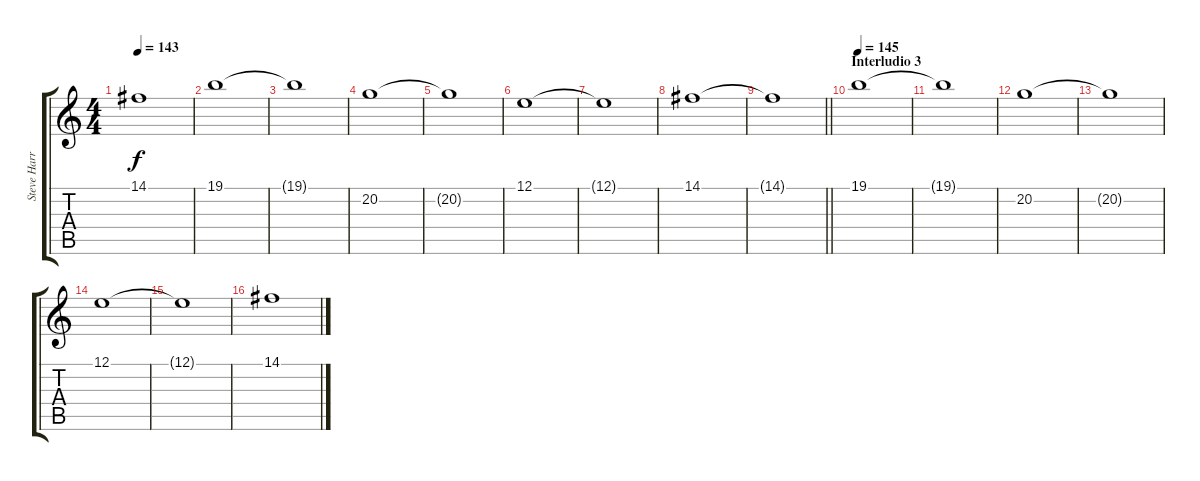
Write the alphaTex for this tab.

\track ("Steve Harris (Teclado)" "Steve Harr") {instrument pad2warm}
\staff {score tabs}
\tuning (E4 B3 G3 D3 A2 E2) {hide}
\ts (4 4)
\tempo 143
\clef g2
\ks c
14.1{t}.1{dy f} |
19.1.1 |
19.1{t}.1 |
20.2.1 |
20.2{t}.1 |
12.1.1 |
12.1{t}.1 |
14.1.1 |
\barLineRight lightlight
14.1{t}.1 |
\section ("" "Interludio 3")
\tempo 145
19.1.1{volume 12} |
19.1{t}.1 |
20.2.1 |
20.2{t}.1 |
12.1.1 |
12.1{t}.1 |
14.1.1
